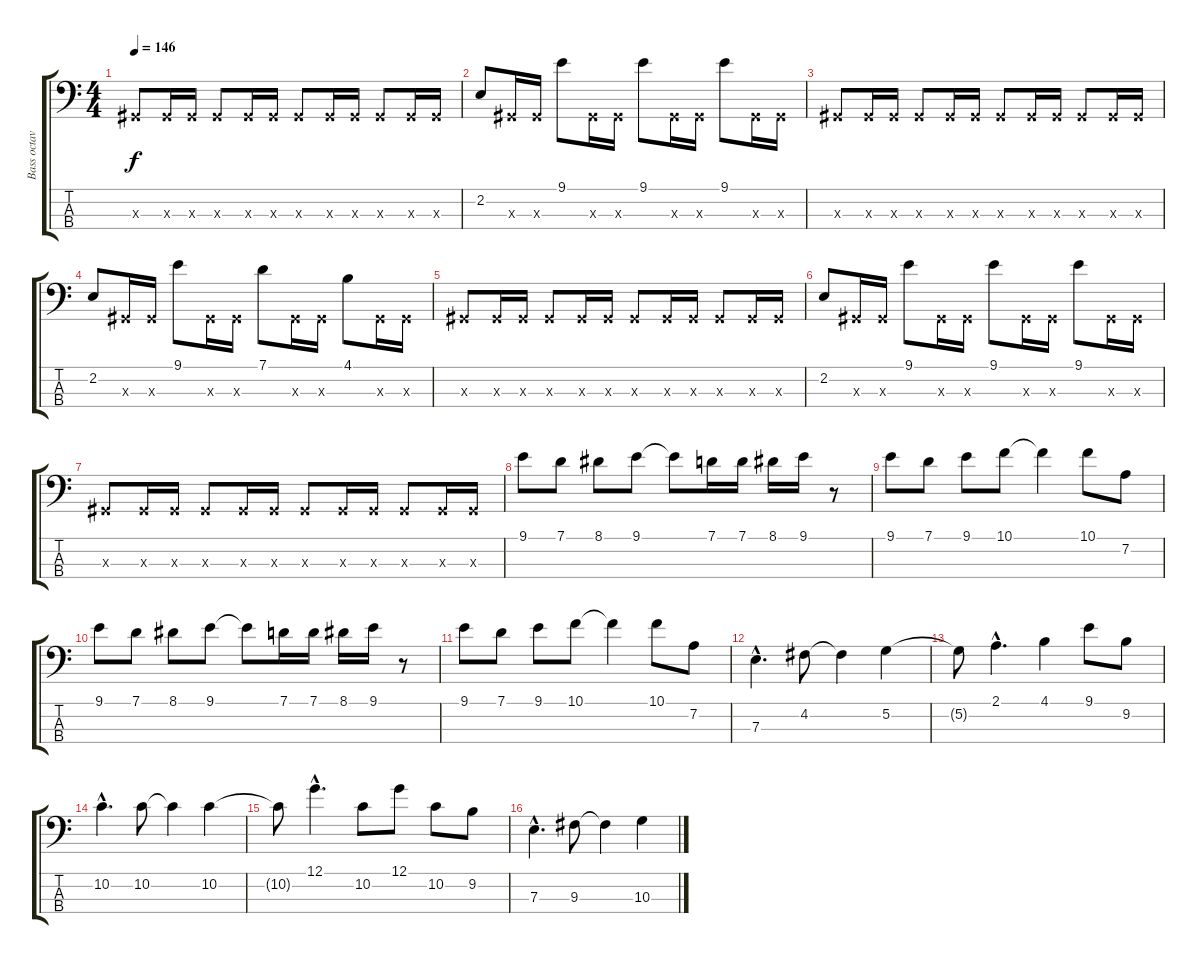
\track ("Bass octave double" "Bass octav") {instrument electricbasspick}
\staff {score tabs}
\tuning (G2 D2 A1 E1) {hide}
\ts (4 4)
\tempo 146
\clef f4
\ks c
-1.3{x}.8{dy f} -1.3{x}.16 -1.3{x}.16 -1.3{x}.8 -1.3{x}.16 -1.3{x}.16 -1.3{x}.8 -1.3{x}.16 -1.3{x}.16 -1.3{x}.8 -1.3{x}.16 -1.3{x}.16 |
2.2.8 -1.3{x}.16 -1.3{x}.16 9.1.8 -1.3{x}.16 -1.3{x}.16 9.1.8 -1.3{x}.16 -1.3{x}.16 9.1.8 -1.3{x}.16 -1.3{x}.16 |
-1.3{x}.8 -1.3{x}.16 -1.3{x}.16 -1.3{x}.8 -1.3{x}.16 -1.3{x}.16 -1.3{x}.8 -1.3{x}.16 -1.3{x}.16 -1.3{x}.8 -1.3{x}.16 -1.3{x}.16 |
2.2.8 -1.3{x}.16 -1.3{x}.16 9.1.8 -1.3{x}.16 -1.3{x}.16 7.1.8 -1.3{x}.16 -1.3{x}.16 4.1.8 -1.3{x}.16 -1.3{x}.16 |
-1.3{x}.8 -1.3{x}.16 -1.3{x}.16 -1.3{x}.8 -1.3{x}.16 -1.3{x}.16 -1.3{x}.8 -1.3{x}.16 -1.3{x}.16 -1.3{x}.8 -1.3{x}.16 -1.3{x}.16 |
2.2.8 -1.3{x}.16 -1.3{x}.16 9.1.8 -1.3{x}.16 -1.3{x}.16 9.1.8 -1.3{x}.16 -1.3{x}.16 9.1.8 -1.3{x}.16 -1.3{x}.16 |
-1.3{x}.8 -1.3{x}.16 -1.3{x}.16 -1.3{x}.8 -1.3{x}.16 -1.3{x}.16 -1.3{x}.8 -1.3{x}.16 -1.3{x}.16 -1.3{x}.8 -1.3{x}.16 -1.3{x}.16 |
9.1.8 7.1.8 8.1.8 9.1.8 9.1{t}.8 7.1.16 7.1.16 8.1.16 9.1.16 r.8 |
9.1.8 7.1.8 9.1.8 10.1.8 10.1{t}.4 10.1.8 7.2.8 |
9.1.8 7.1.8 8.1.8 9.1.8 9.1{t}.8 7.1.16 7.1.16 8.1.16 9.1.16 r.8 |
9.1.8 7.1.8 9.1.8 10.1.8 10.1{t}.4 10.1.8 7.2.8 |
7.3{hac}.4{d} 4.2.8 4.2{t}.4 5.2.4 |
5.2{t}.8 2.1{hac}.4{d} 4.1.4 9.1.8 9.2.8 |
10.2{hac}.4{d} 10.2.8 10.2{t}.4 10.2.4 |
10.2{t}.8 12.1{hac}.4{d} 10.2.8 12.1.8 10.2.8 9.2.8 |
7.3{hac}.4{d} 9.3.8 9.3{t}.4 10.3.4
